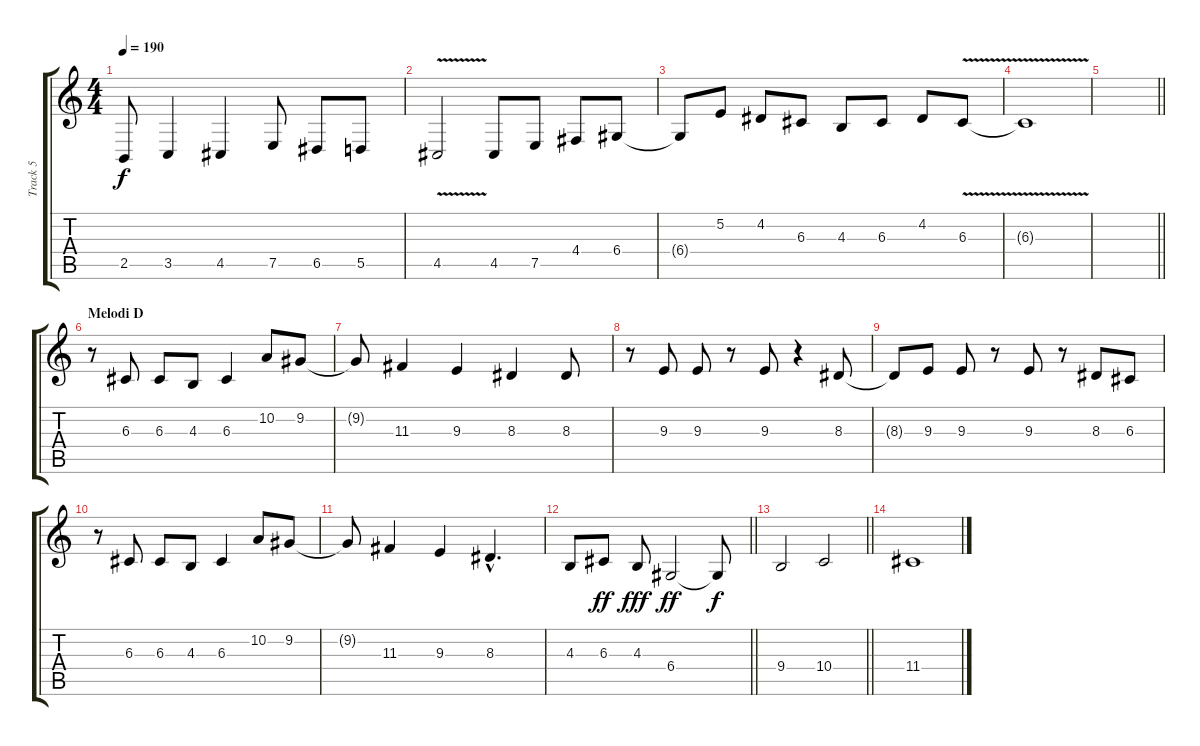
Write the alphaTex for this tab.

\track ("Track 5" "Track 5") {instrument lead2sawtooth}
\staff {score tabs}
\tuning (E4 B3 G3 D3 A2 E2) {hide}
\ts (4 4)
\tempo 190
\clef g2
\ks c
2.5{t}.8{dy f} 3.5.4 4.5.4 7.5.8 6.5.8 5.5.8 |
4.5{v}.2 4.5.8 7.5.8 4.4.8 6.4.8 |
6.4{t}.8 5.2.8 4.2.8 6.3.8 4.3.8 6.3.8 4.2.8 6.3{v}.8 |
6.3{t}.1 |
\barLineRight lightlight
|
\section ("" "Melodi D")
r.8 6.3.8 6.3.8 4.3.8 6.3.4 10.2.8 9.2.8 |
9.2{t}.8 11.3.4 9.3.4 8.3.4 8.3.8 |
r.8 9.3.8 9.3.8 r.8 9.3.8 r.4 8.3.8 |
8.3{t}.8 9.3.8 9.3.8 r.8 9.3.8 r.8 8.3.8 6.3.8 |
r.8 6.3.8 6.3.8 4.3.8 6.3.4 10.2.8 9.2.8 |
9.2{t}.8 11.3.4 9.3.4 8.3{hac}.4{d} |
\barLineRight lightlight
4.3.8 6.3.8{dy ff} 4.3.8{dy fff} 6.4.2{dy ff} 6.4{t}.8{dy f} |
\barLineRight lightlight
9.4.2 10.4.2 |
11.4.1
